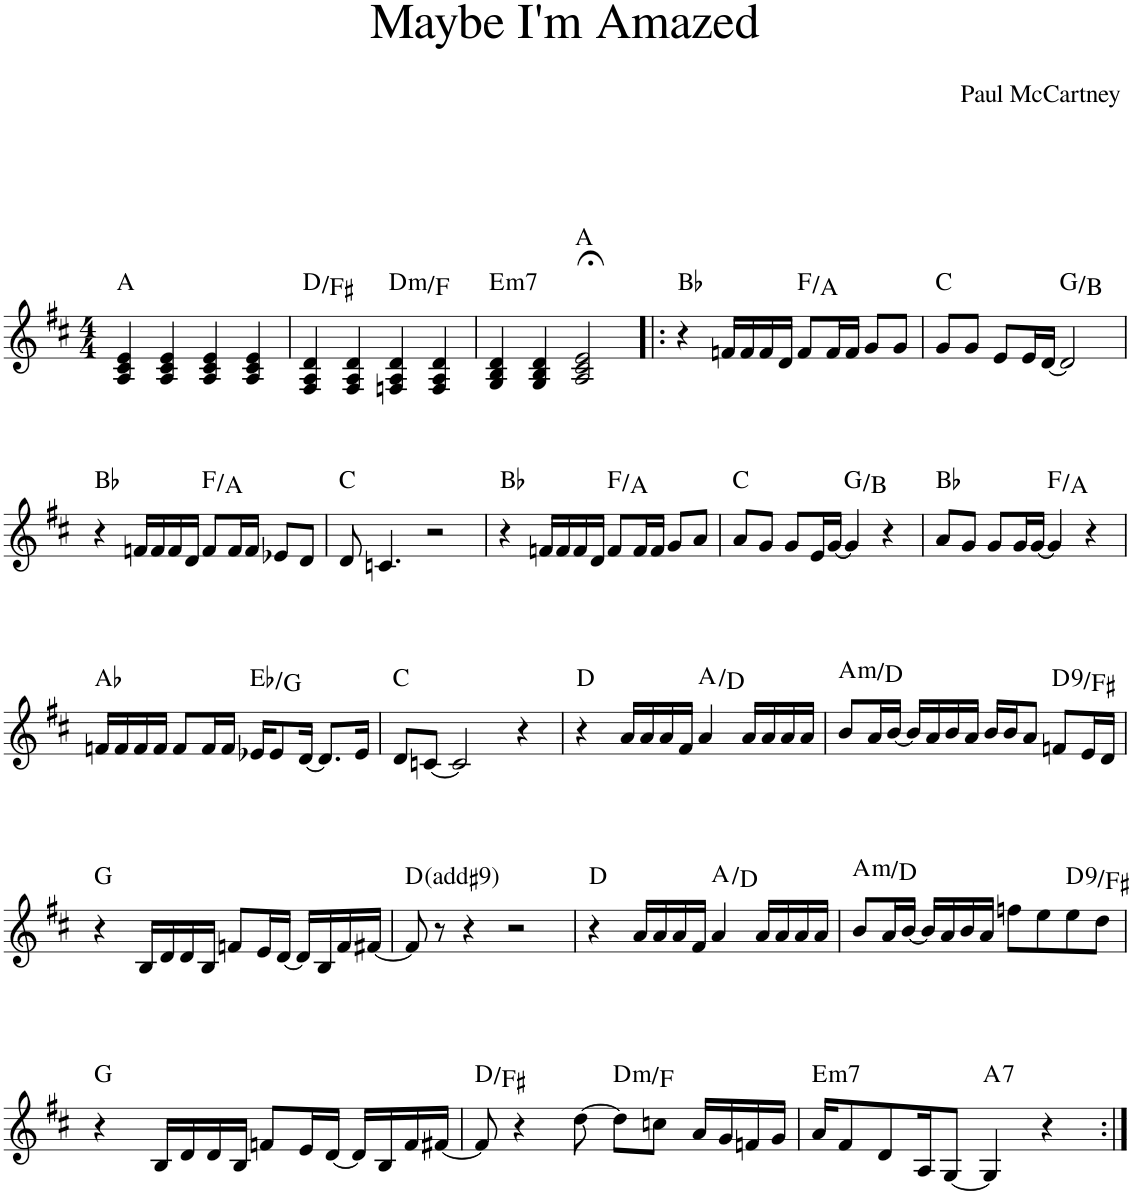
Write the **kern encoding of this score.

**kern	**harte
*part1	*part1
*staff1	*
*I"Piano	*
*I'Pno.	*
*clefG2	*
*k[f#c#]	*
*M4/4	*
=1	=1
4A/ 4c#/ 4e/	A:maj
4A/ 4c#/ 4e/	.
4A/ 4c#/ 4e/	.
4A/ 4c#/ 4e/	.
=2	=2
4F#/ 4A/ 4d/	D:maj/3
4F#/ 4A/ 4d/	.
!	!LO:H:kt=m
4Fn/ 4A/ 4d/	D:min/b3
4F/ 4A/ 4d/	.
=3	=3
!	!LO:H:kt=m7
4G/ 4B/ 4d/	E:min7
4G/ 4B/ 4d/	.
2A/;< 2c#/;< 2e/;<	A:maj
=4!|:	=4!|:
4r	Bb:maj
16fn/LL	.
16f/	.
16f/	.
16d/JJ	.
8f/L	F:maj/3
16f/L	.
16f/JJ	.
8g/L	.
8g/J	.
=5	=5
8g/L	C:maj
8g/J	.
8e/L	.
16e/L	.
[16d/JJ	.
2d/]	G:maj/3
!!LO:LB:g=z
=6	=6
4r	Bb:maj
16fn/LL	.
16f/	.
16f/	.
16d/JJ	.
8f/L	F:maj/3
16f/L	.
16f/JJ	.
8e-X/L	.
8d/J	.
=7	=7
8d/	C:maj
4.cn/	.
2r	.
=8	=8
4r	Bb:maj
16fn/LL	.
16f/	.
16f/	.
16d/JJ	.
8f/L	F:maj/3
16f/L	.
16f/JJ	.
8g/L	.
8a/J	.
=9	=9
8a/L	C:maj
8g/J	.
8g/L	.
16e/L	.
[16g/JJ	.
4g/]	G:maj/3
4r	.
=10	=10
8a/L	Bb:maj
8g/J	.
8g/L	.
16g/L	.
[16g/JJ	.
4g/]	F:maj/3
4r	.
!!LO:LB:g=z
=11	=11
16fn/LL	Ab:maj
16f/	.
16f/	.
16f/JJ	.
8f/L	.
16f/L	.
16f/JJ	.
16e-X/KL	Eb:maj/3
8e-/	.
[16d/Jk	.
8.d/L]	.
16e-/Jk	.
=12	=12
8d/L	C:maj
[8cn/J	.
2c/]	.
4r	.
=13	=13
4r	D:maj
16a/LL	.
16a/	.
16a/	.
16f#/JJ	.
4a/	A:maj/4
16a/LL	.
16a/	.
16a/	.
16a/JJ	.
=14	=14
!	!LO:H:kt=m
8b/L	A:min/4
16a/L	.
[16b/JJ	.
16b/LL]	.
16a/	.
16b/	.
16a/JJ	.
16b/LL	.
16b/J	.
8a/J	.
!	!LO:H:kt=9
8fn/L	D:9/3
16e/L	.
16d/JJ	.
!!LO:LB:g=z
=15	=15
4r	G:maj
16B/LL	.
16d/	.
16d/	.
16B/JJ	.
8fn/L	.
16e/L	.
[16d/JJ	.
16d/LL]	.
16B/	.
16f/	.
[16f#X/JJ	.
=16	=16
8f#/]	D:maj(#9)
8r	.
4r	.
2r	.
=17	=17
4r	D:maj
16a/LL	.
16a/	.
16a/	.
16f#/JJ	.
4a/	A:maj/4
16a/LL	.
16a/	.
16a/	.
16a/JJ	.
=18	=18
!	!LO:H:kt=m
8b/L	A:min/4
16a/L	.
[16b/JJ	.
16b/LL]	.
16a/	.
16b/	.
16a/JJ	.
8ffn\L	.
8ee\	.
!	!LO:H:kt=9
8ee\	D:9/3
8dd\J	.
!!LO:LB:g=z
=19	=19
4r	G:maj
16B/LL	.
16d/	.
16d/	.
16B/JJ	.
8fn/L	.
16e/L	.
[16d/JJ	.
16d/LL]	.
16B/	.
16f/	.
[16f#X/JJ	.
=20	=20
8f#/]	D:maj/3
4r	.
[8dd\	.
!	!LO:H:kt=m
8dd\L]	D:min/b3
8ccn\J	.
16a/LL	.
16g/	.
16fn/	.
16g/JJ	.
=21	=21
!	!LO:H:kt=m7
16a/KL	E:min7
8f#/	.
8d/	.
16A/K	.
[8G/J	.
!	!LO:H:kt=7
4G/]	A:7
4r	.
=:|!	=:|!
*-	*-
